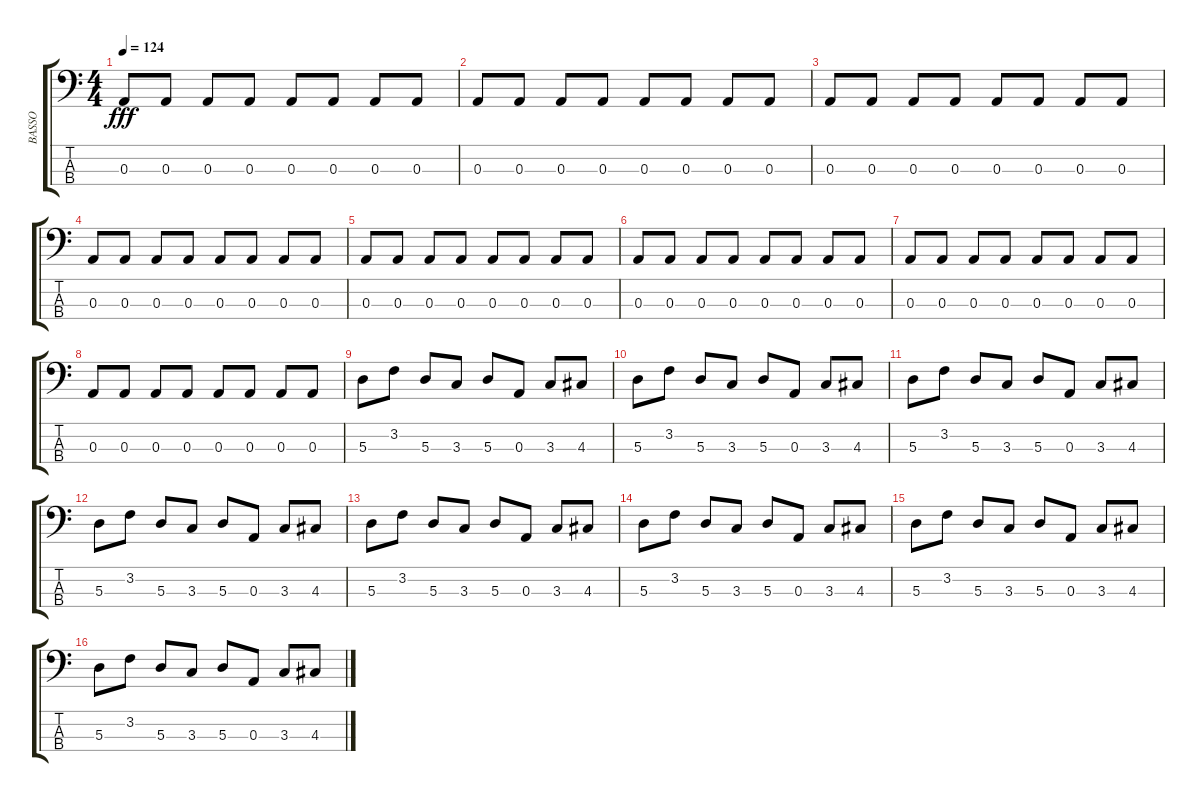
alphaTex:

\track ("BASSO" "BASSO") {instrument electricbasspick}
\staff {score tabs}
\tuning (G2 D2 A1 E1) {hide}
\ts (4 4)
\tempo 124
\clef f4
\ks c
0.3.8{dy fff} 0.3.8 0.3.8 0.3.8 0.3.8 0.3.8 0.3.8 0.3.8 |
0.3.8 0.3.8 0.3.8 0.3.8 0.3.8 0.3.8 0.3.8 0.3.8 |
0.3.8 0.3.8 0.3.8 0.3.8 0.3.8 0.3.8 0.3.8 0.3.8 |
0.3.8 0.3.8 0.3.8 0.3.8 0.3.8 0.3.8 0.3.8 0.3.8 |
0.3.8 0.3.8 0.3.8 0.3.8 0.3.8 0.3.8 0.3.8 0.3.8 |
0.3.8 0.3.8 0.3.8 0.3.8 0.3.8 0.3.8 0.3.8 0.3.8 |
0.3.8 0.3.8 0.3.8 0.3.8 0.3.8 0.3.8 0.3.8 0.3.8 |
0.3.8 0.3.8 0.3.8 0.3.8 0.3.8 0.3.8 0.3.8 0.3.8 |
5.3.8 3.2.8 5.3.8 3.3.8 5.3.8 0.3.8 3.3.8 4.3.8 |
5.3.8 3.2.8 5.3.8 3.3.8 5.3.8 0.3.8 3.3.8 4.3.8 |
5.3.8 3.2.8 5.3.8 3.3.8 5.3.8 0.3.8 3.3.8 4.3.8 |
5.3.8 3.2.8 5.3.8 3.3.8 5.3.8 0.3.8 3.3.8 4.3.8 |
5.3.8 3.2.8 5.3.8 3.3.8 5.3.8 0.3.8 3.3.8 4.3.8 |
5.3.8 3.2.8 5.3.8 3.3.8 5.3.8 0.3.8 3.3.8 4.3.8 |
5.3.8 3.2.8 5.3.8 3.3.8 5.3.8 0.3.8 3.3.8 4.3.8 |
5.3.8 3.2.8 5.3.8 3.3.8 5.3.8 0.3.8 3.3.8 4.3.8
